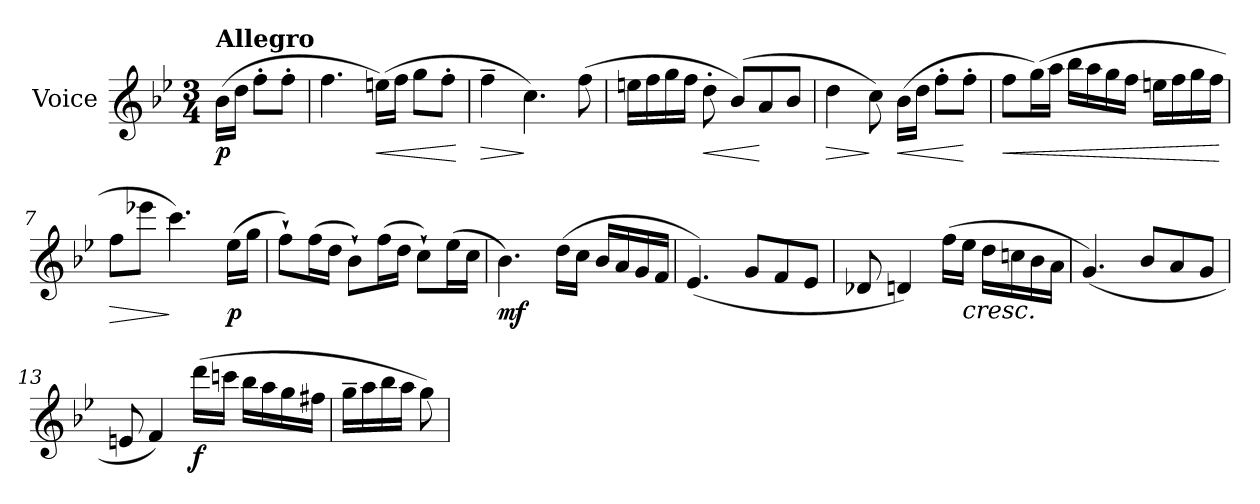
**kern	**dynam
*part1	*part1
*staff1	*staff1
*I"Voice	*
*clefG2	*
*k[b-e-]	*
*B-:	*
*M3/4	*
=1	=1
!LO:TX:a:B:t=Allegro	!
!	!LO:DY:b
(>16b-\LL	p
16dd\JJ	.
8ff'>\L	.
8ff'>\J	.
=2	=2
4.ff\	.
!	!LO:HP:b
(>16een\LL)	<
16ff\JJ	.
8gg\L	.
8ff'>\J	.
.	[
=3	=3
!	!LO:HP:b
4ff~>\	>
4.cc\)	]
(>8ff\	.
=4	=4
16een\LL	.
16ff\	.
16gg\	.
16ff\JJ	.
!	!LO:HP:b
8dd'>\	<
(>8b-/L)	.
8a/	[
8b-/J	.
=5	=5
!	!LO:HP:b
4dd\	>
8cc\)	]
!	!LO:HP:b
(>16b-\LL	<
16dd\JJ	.
8ff'>\L	.
8ff'>\J	[
!!LO:LB:g=z
=6	=6
!	!LO:HP:b
8ff\L	<
(>16gg\L)	.
16aa\JJ	.
16bb-\LL	.
16aa\	.
16gg\	.
16ff\JJ	.
16een\LL	.
16ff\	.
16gg\	.
16ff\JJ	.
.	[
=7	=7
!	!LO:HP:b
8ff\L	>
8eee-X\J	.
4.ccc\)	]
!	!LO:DY:b
(>16ee-\LL	p
16gg\JJ	.
=8	=8
8ff`>\L)	.
(>16ff\L	.
16dd\JJ	.
8b-`>\L)	.
(>16ff\L	.
16dd\JJ	.
8cc`>\L)	.
(>16ee-\L	.
16cc\JJ	.
=9	=9
!	!LO:DY:b
4.b-\)	mf
(>16dd\LL	.
16cc\JJ	.
16b-/LL	.
16a/	.
16g/	.
16f/JJ	.
=10	=10
(4.e-/)	.
8g/L	.
8f/	.
8e-/J	.
!!LO:LB:g=z
=11	=11
8d-Xi/	.
4d/)	.
(>16ff\LL	.
!LO:TX:b:i:t=cresc.	!
16ee-\JJ	.
16dd\LL	.
16ccn\	.
16b-\	.
16a\JJ	.
=12	=12
(<4.g/)	.
8b-/L	.
8a/	.
8g/J	.
=13	=13
8en/	.
4f/)	.
!	!LO:DY:b
(>16ddd\LL	f
16cccn\JJ	.
16bb-\LL	.
16aa\	.
16gg\	.
16ff#X\JJ	.
=14	=14
16gg~>\LL	.
16aa\	.
16bb-\	.
16aa\JJ	.
8gg\)	.
=	=
*-	*-
